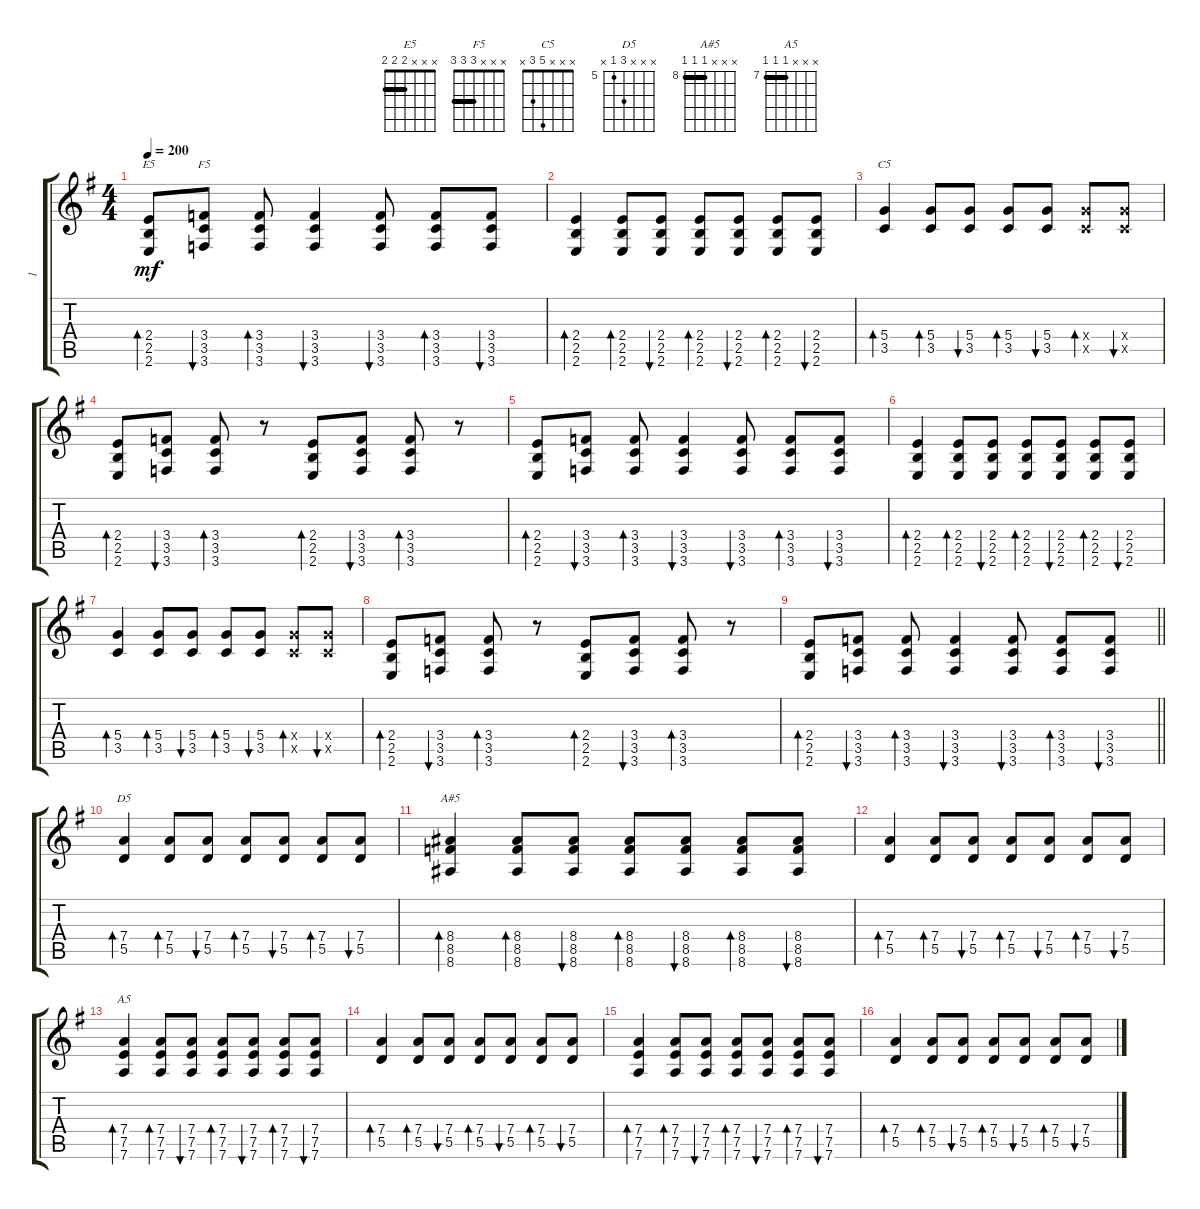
\track ("1" "1") {instrument acousticguitarsteel}
\staff {score tabs}
\tuning (E4 B3 G3 D3 A2 D2) {hide}
\chord ("E5" x x x 2 2 2) {barre 2}
\chord ("F5" x x x 3 3 3) {barre 3}
\chord ("C5" x x x 5 3 x)
\chord ("D5" x x x 7 5 x) {firstfret 5}
\chord ("A#5" x x x 8 8 8) {firstfret 8 barre 8}
\chord ("A5" x x x 7 7 7) {firstfret 7 barre 7}
\ts (4 4)
\tempo 200
\clef g2
\ks eminor
(2.4 2.5 2.6).8{bd 30 ch "E5" dy mf} (3.4 3.5 3.6).8{bu 30 ch "F5"} (3.4 3.5 3.6).8{bd 30} (3.4 3.5 3.6).4{bu 30} (3.4 3.5 3.6).8{bu 30} (3.4 3.5 3.6).8{bd 30} (3.4 3.5 3.6).8{bu 30} |
(2.4 2.5 2.6).4{bd 30} (2.4 2.5 2.6).8{bd 30} (2.4 2.5 2.6).8{bu 30} (2.4 2.5 2.6).8{bd 30} (2.4 2.5 2.6).8{bu 30} (2.4 2.5 2.6).8{bd 30} (2.4 2.5 2.6).8{bu 30} |
(5.4 3.5).4{bd 30 ch "C5"} (5.4 3.5).8{bd 30} (5.4 3.5).8{bu 30} (5.4 3.5).8{bd 30} (5.4 3.5).8{bu 30} (5.4{x} 3.5{x}).8{bd 30} (5.4{x} 3.5{x}).8{bu 30} |
(2.4 2.5 2.6).8{bd 30} (3.4 3.5 3.6).8{bu 30} (3.4 3.5 3.6).8{bd 30} r.8 (2.4 2.5 2.6).8{bd 30} (3.4 3.5 3.6).8{bu 30} (3.4 3.5 3.6).8{bd 30} r.8 |
(2.4 2.5 2.6).8{bd 30} (3.4 3.5 3.6).8{bu 30} (3.4 3.5 3.6).8{bd 30} (3.4 3.5 3.6).4{bu 30} (3.4 3.5 3.6).8{bu 30} (3.4 3.5 3.6).8{bd 30} (3.4 3.5 3.6).8{bu 30} |
(2.4 2.5 2.6).4{bd 30} (2.4 2.5 2.6).8{bd 30} (2.4 2.5 2.6).8{bu 30} (2.4 2.5 2.6).8{bd 30} (2.4 2.5 2.6).8{bu 30} (2.4 2.5 2.6).8{bd 30} (2.4 2.5 2.6).8{bu 30} |
(5.4 3.5).4{bd 30} (5.4 3.5).8{bd 30} (5.4 3.5).8{bu 30} (5.4 3.5).8{bd 30} (5.4 3.5).8{bu 30} (5.4{x} 3.5{x}).8{bd 30} (5.4{x} 3.5{x}).8{bu 30} |
(2.4 2.5 2.6).8{bd 30} (3.4 3.5 3.6).8{bu 30} (3.4 3.5 3.6).8{bd 30} r.8 (2.4 2.5 2.6).8{bd 30} (3.4 3.5 3.6).8{bu 30} (3.4 3.5 3.6).8{bd 30} r.8 |
\barLineRight lightlight
(2.4 2.5 2.6).8{bd 30} (3.4 3.5 3.6).8{bu 30} (3.4 3.5 3.6).8{bd 30} (3.4 3.5 3.6).4{bu 30} (3.4 3.5 3.6).8{bu 30} (3.4 3.5 3.6).8{bd 30} (3.4 3.5 3.6).8{bu 30} |
(7.4 5.5).4{bd 30 ch "D5"} (7.4 5.5).8{bd 30} (7.4 5.5).8{bu 30} (7.4 5.5).8{bd 30} (7.4 5.5).8{bu 30} (7.4 5.5).8{bd 30} (7.4 5.5).8{bu 30} |
(8.4 8.5 8.6).4{bd 30 ch "A#5"} (8.4 8.5 8.6).8{bd 30} (8.4 8.5 8.6).8{bu 30} (8.4 8.5 8.6).8{bd 30} (8.4 8.5 8.6).8{bu 30} (8.4 8.5 8.6).8{bd 30} (8.4 8.5 8.6).8{bu 30} |
(7.4 5.5).4{bd 30} (7.4 5.5).8{bd 30} (7.4 5.5).8{bu 30} (7.4 5.5).8{bd 30} (7.4 5.5).8{bu 30} (7.4 5.5).8{bd 30} (7.4 5.5).8{bu 30} |
(7.4 7.5 7.6).4{bd 30 ch "A5"} (7.4 7.5 7.6).8{bd 30} (7.4 7.5 7.6).8{bu 30} (7.4 7.5 7.6).8{bd 30} (7.4 7.5 7.6).8{bu 30} (7.4 7.5 7.6).8{bd 30} (7.4 7.5 7.6).8{bu 30} |
(7.4 5.5).4{bd 30} (7.4 5.5).8{bd 30} (7.4 5.5).8{bu 30} (7.4 5.5).8{bd 30} (7.4 5.5).8{bu 30} (7.4 5.5).8{bd 30} (7.4 5.5).8{bu 30} |
(7.4 7.5 7.6).4{bd 30} (7.4 7.5 7.6).8{bd 30} (7.4 7.5 7.6).8{bu 30} (7.4 7.5 7.6).8{bd 30} (7.4 7.5 7.6).8{bu 30} (7.4 7.5 7.6).8{bd 30} (7.4 7.5 7.6).8{bu 30} |
(7.4 5.5).4{bd 30} (7.4 5.5).8{bd 30} (7.4 5.5).8{bu 30} (7.4 5.5).8{bd 30} (7.4 5.5).8{bu 30} (7.4 5.5).8{bd 30} (7.4 5.5).8{bu 30}
